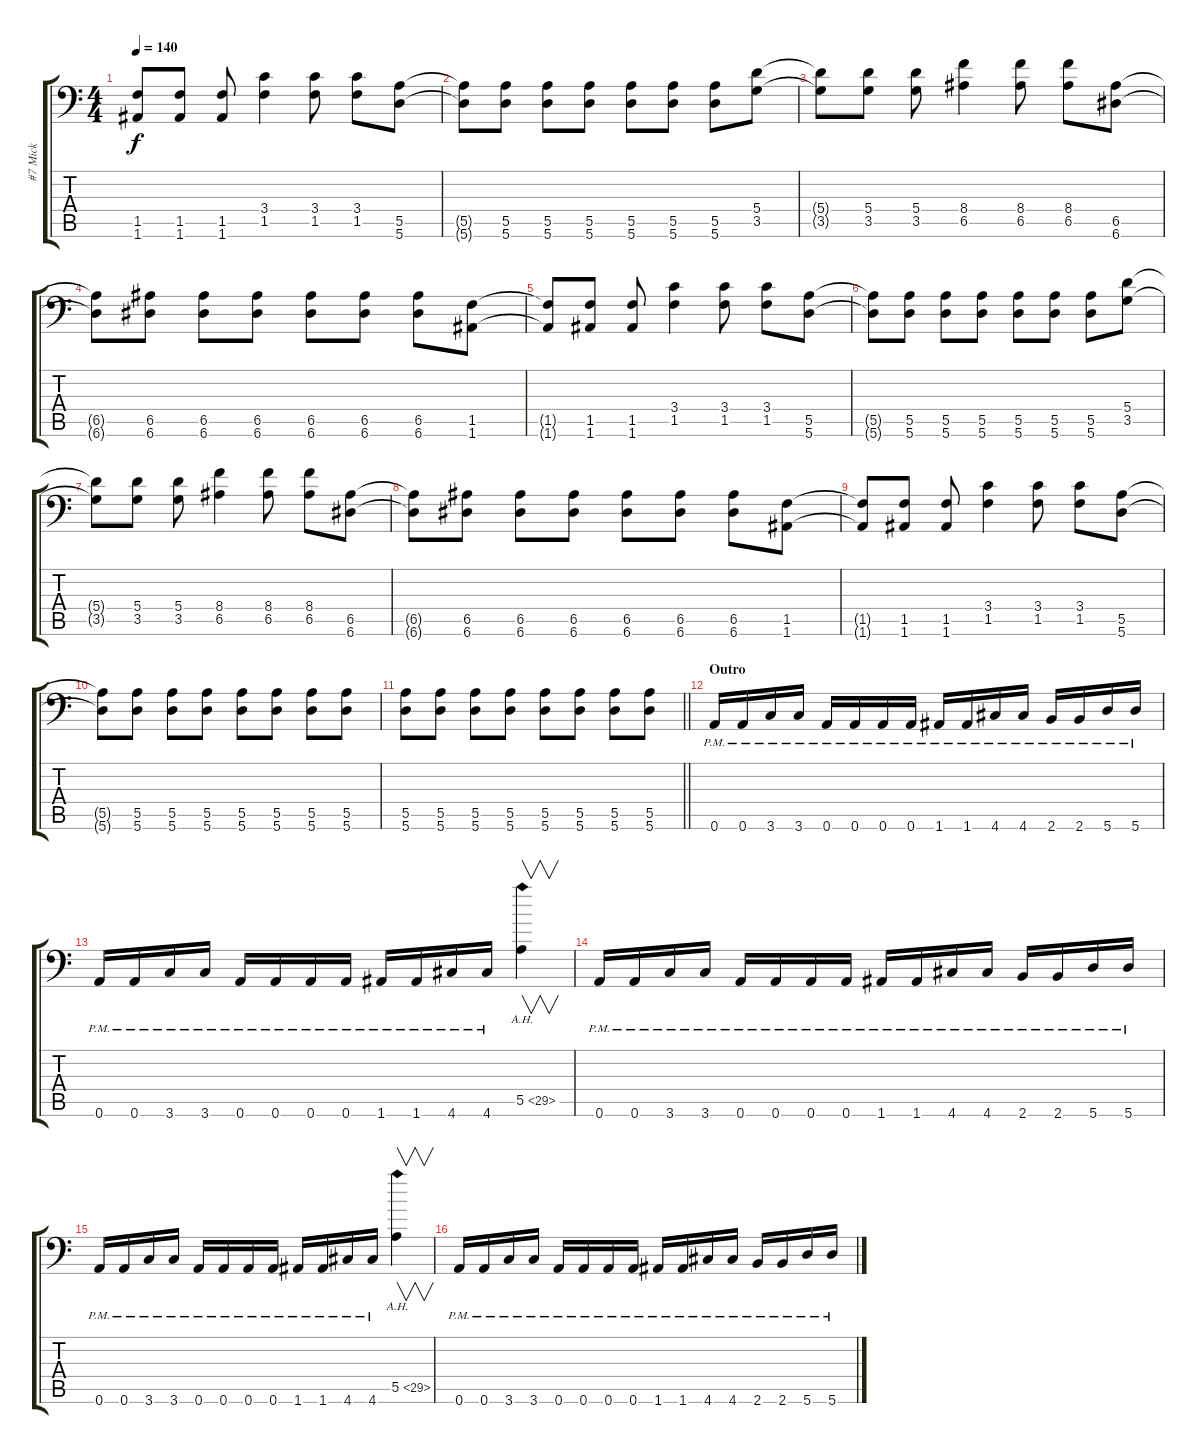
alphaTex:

\track ("#7 Mick" "#7 Mick") {solo instrument distortionguitar}
\staff {score tabs}
\tuning (B3 Gb3 D3 A2 E2 A1) {hide}
\ts (4 4)
\tempo 140
\clef f4
\ks c
(1.5{t} 1.6{t}).8{dy f} (1.5 1.6).8 (1.5 1.6).8 (3.4 1.5).4 (3.4 1.5).8 (3.4 1.5).8 (5.5 5.6).8 |
(5.5{t} 5.6{t}).8 (5.5 5.6).8 (5.5 5.6).8 (5.5 5.6).8 (5.5 5.6).8 (5.5 5.6).8 (5.5 5.6).8 (5.4 3.5).8 |
(5.4{t} 3.5{t}).8 (5.4 3.5).8 (5.4 3.5).8 (8.4 6.5).4 (8.4 6.5).8 (8.4 6.5).8 (6.5 6.6).8 |
(6.5{t} 6.6{t}).8 (6.5 6.6).8 (6.5 6.6).8 (6.5 6.6).8 (6.5 6.6).8 (6.5 6.6).8 (6.5 6.6).8 (1.5 1.6).8 |
(1.5{t} 1.6{t}).8 (1.5 1.6).8 (1.5 1.6).8 (3.4 1.5).4 (3.4 1.5).8 (3.4 1.5).8 (5.5 5.6).8 |
(5.5{t} 5.6{t}).8 (5.5 5.6).8 (5.5 5.6).8 (5.5 5.6).8 (5.5 5.6).8 (5.5 5.6).8 (5.5 5.6).8 (5.4 3.5).8 |
(5.4{t} 3.5{t}).8 (5.4 3.5).8 (5.4 3.5).8 (8.4 6.5).4 (8.4 6.5).8 (8.4 6.5).8 (6.5 6.6).8 |
(6.5{t} 6.6{t}).8 (6.5 6.6).8 (6.5 6.6).8 (6.5 6.6).8 (6.5 6.6).8 (6.5 6.6).8 (6.5 6.6).8 (1.5 1.6).8 |
(1.5{t} 1.6{t}).8 (1.5 1.6).8 (1.5 1.6).8 (3.4 1.5).4 (3.4 1.5).8 (3.4 1.5).8 (5.5 5.6).8 |
(5.5{t} 5.6{t}).8 (5.5 5.6).8 (5.5 5.6).8 (5.5 5.6).8 (5.5 5.6).8 (5.5 5.6).8 (5.5 5.6).8 (5.5 5.6).8 |
\barLineRight lightlight
(5.5 5.6).8 (5.5 5.6).8 (5.5 5.6).8 (5.5 5.6).8 (5.5 5.6).8 (5.5 5.6).8 (5.5 5.6).8 (5.5 5.6).8 |
\section ("" "Outro")
0.6{pm}.16 0.6{pm}.16 3.6{pm}.16 3.6{pm}.16 0.6{pm}.16 0.6{pm}.16 0.6{pm}.16 0.6{pm}.16 1.6{pm}.16 1.6{pm}.16 4.6{pm}.16 4.6{pm}.16 2.6{pm}.16 2.6{pm}.16 5.6{pm}.16 5.6{pm}.16 |
0.6{pm}.16 0.6{pm}.16 3.6{pm}.16 3.6{pm}.16 0.6{pm}.16 0.6{pm}.16 0.6{pm}.16 0.6{pm}.16 1.6{pm}.16 1.6{pm}.16 4.6{pm}.16 4.6{pm}.16 5.5{ah 24}.4{v} |
0.6{pm}.16 0.6{pm}.16 3.6{pm}.16 3.6{pm}.16 0.6{pm}.16 0.6{pm}.16 0.6{pm}.16 0.6{pm}.16 1.6{pm}.16 1.6{pm}.16 4.6{pm}.16 4.6{pm}.16 2.6{pm}.16 2.6{pm}.16 5.6{pm}.16 5.6{pm}.16 |
0.6{pm}.16 0.6{pm}.16 3.6{pm}.16 3.6{pm}.16 0.6{pm}.16 0.6{pm}.16 0.6{pm}.16 0.6{pm}.16 1.6{pm}.16 1.6{pm}.16 4.6{pm}.16 4.6{pm}.16 5.5{ah 24}.4{v} |
0.6{pm}.16 0.6{pm}.16 3.6{pm}.16 3.6{pm}.16 0.6{pm}.16 0.6{pm}.16 0.6{pm}.16 0.6{pm}.16 1.6{pm}.16 1.6{pm}.16 4.6{pm}.16 4.6{pm}.16 2.6{pm}.16 2.6{pm}.16 5.6{pm}.16 5.6{pm}.16
